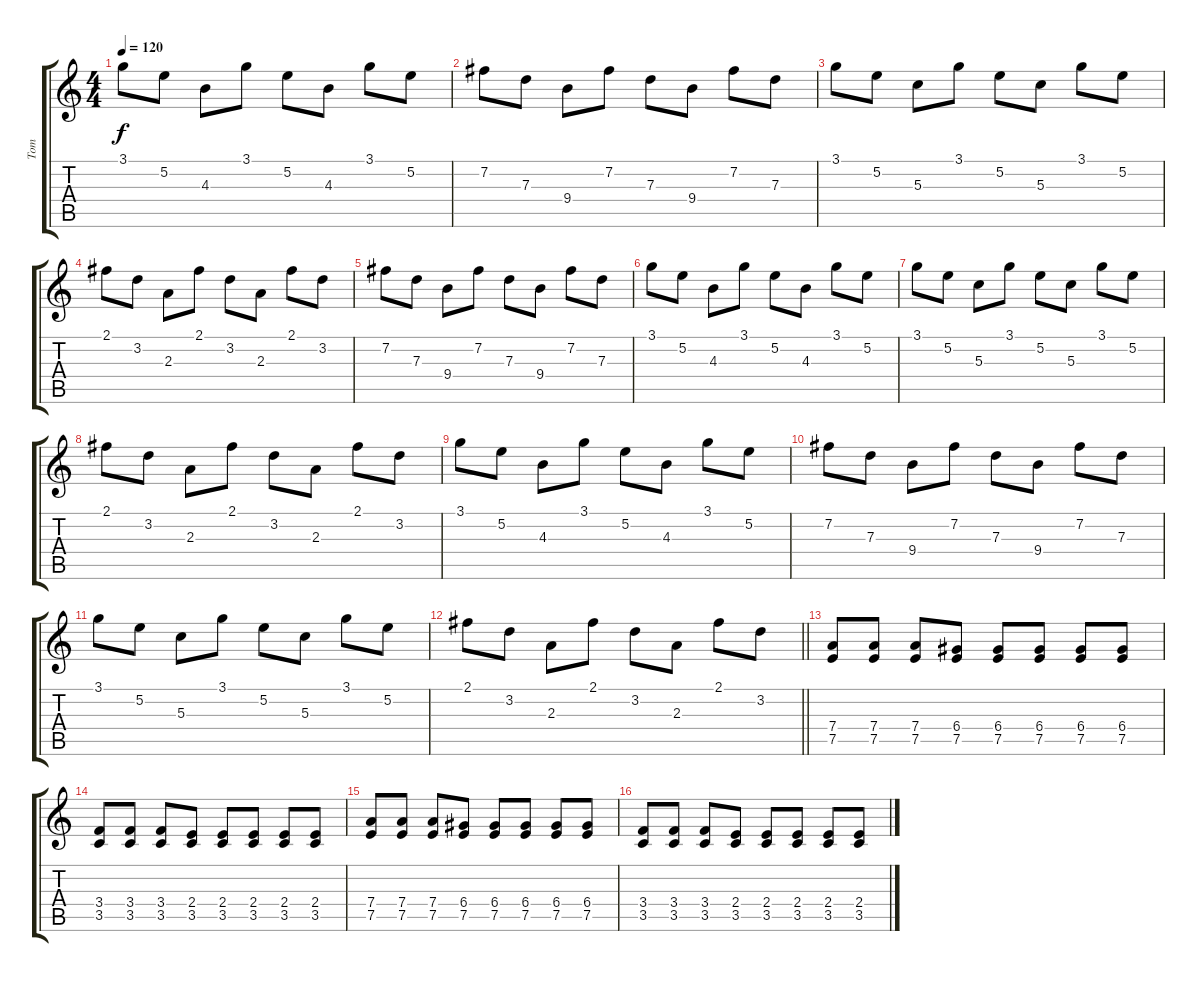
\track ("Tom" "Tom") {instrument electricguitarmuted}
\staff {score tabs}
\tuning (E4 B3 G3 D3 A2 E2) {hide}
\ts (4 4)
\tempo 120
\clef g2
\ks c
3.1.8{dy f} 5.2.8 4.3.8 3.1.8 5.2.8 4.3.8 3.1.8 5.2.8 |
7.2.8 7.3.8 9.4.8 7.2.8 7.3.8 9.4.8 7.2.8 7.3.8 |
3.1.8 5.2.8 5.3.8 3.1.8 5.2.8 5.3.8 3.1.8 5.2.8 |
2.1.8 3.2.8 2.3.8 2.1.8 3.2.8 2.3.8 2.1.8 3.2.8 |
7.2.8 7.3.8 9.4.8 7.2.8 7.3.8 9.4.8 7.2.8 7.3.8 |
3.1.8{volume 10} 5.2.8 4.3.8 3.1.8 5.2.8 4.3.8 3.1.8 5.2.8 |
3.1.8 5.2.8 5.3.8 3.1.8 5.2.8 5.3.8 3.1.8 5.2.8 |
2.1.8 3.2.8 2.3.8 2.1.8 3.2.8 2.3.8 2.1.8 3.2.8 |
3.1.8 5.2.8 4.3.8 3.1.8 5.2.8 4.3.8 3.1.8 5.2.8 |
7.2.8 7.3.8 9.4.8 7.2.8 7.3.8 9.4.8 7.2.8 7.3.8 |
3.1.8 5.2.8 5.3.8 3.1.8 5.2.8 5.3.8 3.1.8 5.2.8 |
\barLineRight lightlight
2.1.8 3.2.8 2.3.8 2.1.8 3.2.8 2.3.8 2.1.8 3.2.8 |
(7.4 7.5).8{volume 13} (7.4 7.5).8 (7.4 7.5).8 (6.4 7.5).8 (6.4 7.5).8 (6.4 7.5).8 (6.4 7.5).8 (6.4 7.5).8 |
(3.4 3.5).8 (3.4 3.5).8 (3.4 3.5).8 (2.4 3.5).8 (2.4 3.5).8 (2.4 3.5).8 (2.4 3.5).8 (2.4 3.5).8 |
(7.4 7.5).8 (7.4 7.5).8 (7.4 7.5).8 (6.4 7.5).8 (6.4 7.5).8 (6.4 7.5).8 (6.4 7.5).8 (6.4 7.5).8 |
(3.4 3.5).8 (3.4 3.5).8 (3.4 3.5).8 (2.4 3.5).8 (2.4 3.5).8 (2.4 3.5).8 (2.4 3.5).8 (2.4 3.5).8
